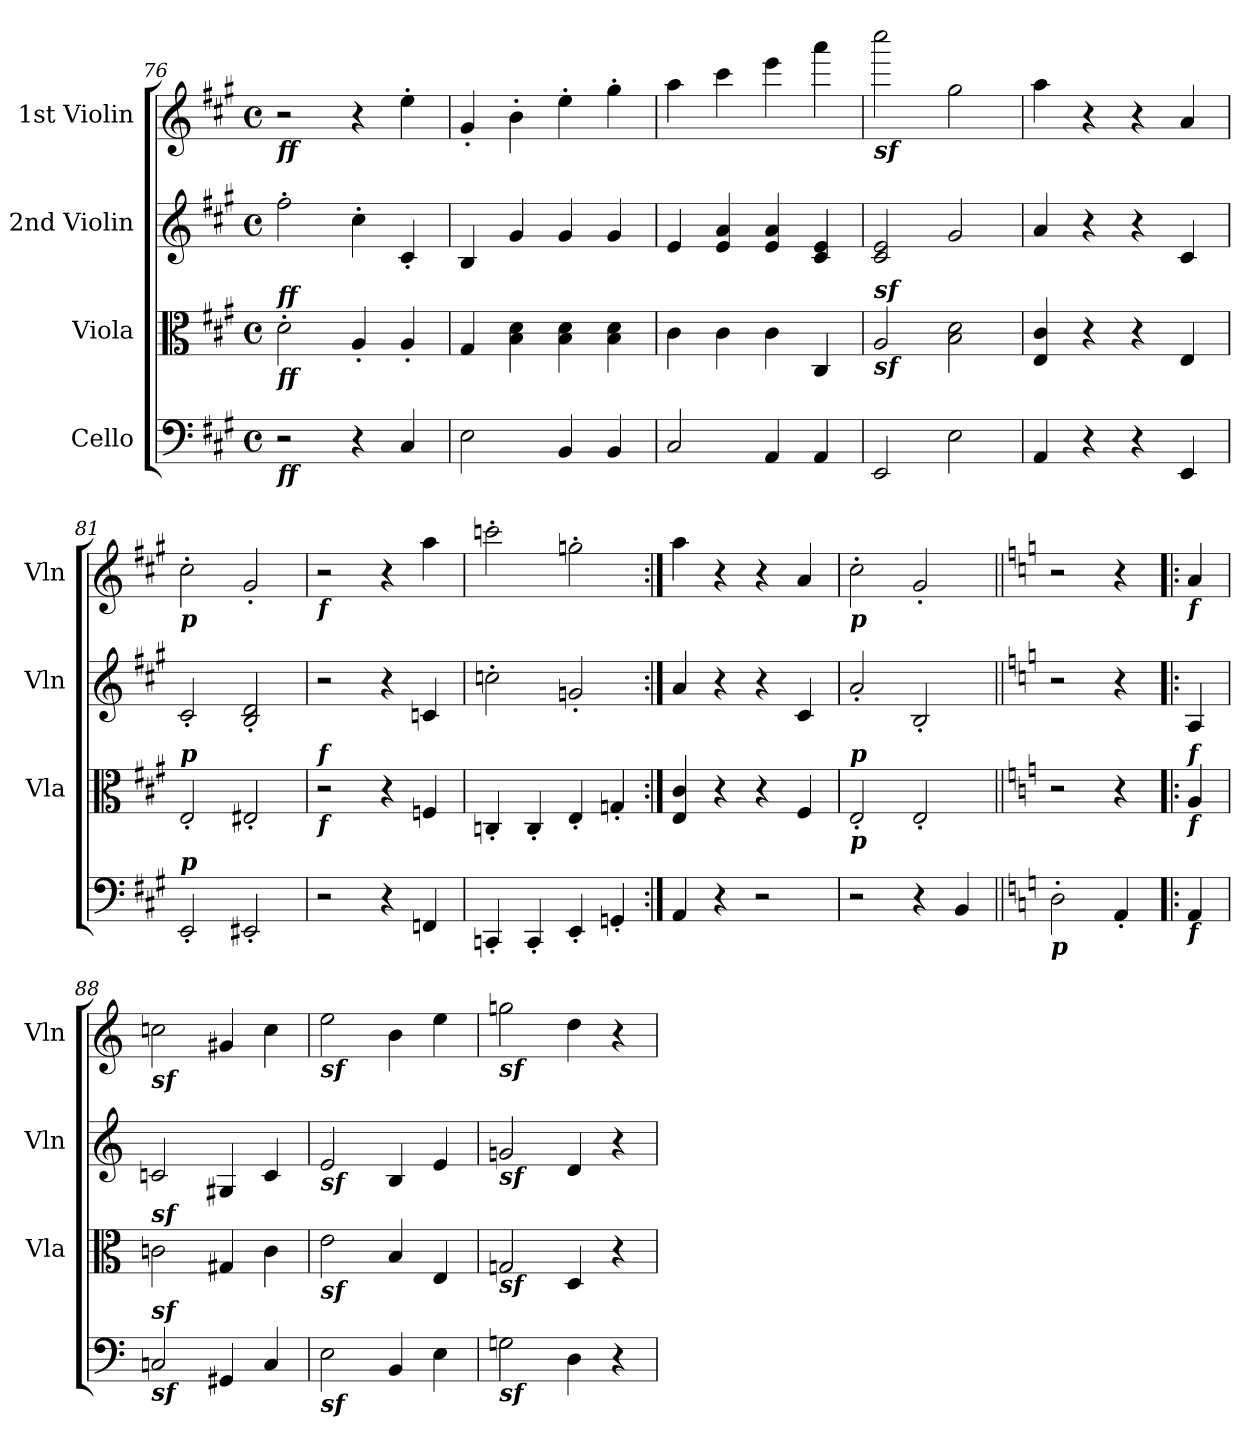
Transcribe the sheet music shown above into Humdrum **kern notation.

**kern	**kern	**kern	**kern
*part4	*part3	*part2	*part1
*staff4	*staff3	*staff2	*staff1
*I"Cello	*I"Viola	*I"2nd Violin	*I"1st Violin
*	*I'Vla	*I'Vln	*I'Vln
*clefF4	*clefC3	*clefG2	*clefG2
*k[f#c#g#]	*k[f#c#g#]	*k[f#c#g#]	*k[f#c#g#]
*A:	*A:	*A:	*A:
*M4/4	*M4/4	*M4/4	*M4/4
*met(c)	*met(c)	*met(c)	*met(c)
=76	=76	=76	=76
!	!	!	!LO:TX:b:Bi:t=ff
!	!LO:TX:a:Bi:t=ff	!	!
!	!LO:TX:b:Bi:t=ff	!	!
!LO:TX:b:Bi:t=ff	!	!	!
2r	2d'\	2ff#'\	2r
4r	4A'/	4cc#'\	4r
4C#/	4A'/	4c#'/	4ee'\
!!LO:PB:g=z
=77	=77	=77	=77
2E\	4G#/	4B/	4g#'/
.	4B\ 4d\	4g#/	4b'\
4BB/	4B\ 4d\	4g#/	4ee'\
4BB/	4B\ 4d\	4g#/	4gg#'\
=78	=78	=78	=78
2C#/	4c#\	4e/	4aa\
.	4c#\	4e/ 4a/	4ccc#\
4AA/	4c#\	4e/ 4a/	4eee\
4AA/	4C#/	4c#/ 4e/	4aaa\
=79	=79	=79	=79
!	!	!	!LO:TX:b:Bi:t=sf
!	!LO:TX:a:Bi:t=sf	!	!
!	!LO:TX:b:Bi:t=sf	!	!
2EE/	2A/	2c#/ 2e/	2cccc#\
2E\	2B\ 2d\	2g#/	2gg#\
=80	=80	=80	=80
4AA/	4E/ 4c#/	4a/	4aa\
4r	4r	4r	4r
4r	4r	4r	4r
4EE/	4E/	4c#/	4a/
=81	=81	=81	=81
!	!	!	!LO:TX:b:Bi:t=p
!	!LO:TX:a:Bi:t=p	!	!
!LO:TX:a:Bi:t=p	!	!	!
2EE'/	2E'/	2c#'/	2cc#'\
2EE#X'/	2E#X'/	2B/' 2d/'	2g#'/
=82	=82	=82	=82
!	!	!	!LO:TX:b:Bi:t=f
!	!LO:TX:a:Bi:t=f	!	!
!	!LO:TX:b:Bi:t=f	!	!
2r	2r	2r	2r
4r	4r	4r	4r
4FFn/	4Fn/	4cn/	4aa\
!!LO:PB:g=z
=83	=83	=83	=83
4CCn'/	4Cn'/	2ccn'\	2cccn'\
4CC'/	4C'/	.	.
4EE'/	4E'/	2gn'/	2ggn'\
4GGn'/	4Gn'/	.	.
=84:|!	=84:|!	=84:|!	=84:|!
4AA/	4E/ 4c#/	4a/	4aa\
4r	4r	4r	4r
2r	4r	4r	4r
.	4F#/	4c#/	4a/
=85	=85	=85	=85
!	!	!	!LO:TX:b:Bi:t=p
!	!LO:TX:a:Bi:t=p	!	!
!	!LO:TX:b:Bi:t=p	!	!
2r	2E'/	2a'/	2cc#'\
4r	2E'/	2B'/	2g#'/
4BB/	.	.	.
=86||	=86||	=86||	=86||
*k[]	*k[]	*k[]	*k[]
*C:	*C:	*C:	*C:
!LO:TX:b:Bi:t=p	!	!	!
2D'\	2r	2r	2r
4AA'/	4r	4r	4r
=87!|:	=87!|:	=87!|:	=87!|:
!	!	!	!LO:TX:b:Bi:t=f
!	!LO:TX:a:Bi:t=f	!	!
!	!LO:TX:b:Bi:t=f	!	!
!LO:TX:b:Bi:t=f	!	!	!
4AA/	4A/	4A/	4a/
!!LO:LB:g=z
=88	=88	=88	=88
!	!	!	!LO:TX:b:Bi:t=sf
!	!LO:TX:a:Bi:t=sf	!	!
!LO:TX:b:Bi:t=sf	!	!	!
!LO:TX:a:Bi:t=sf	!	!	!
2Cn/	2cn\	2cn/	2ccn\
4GG#X/	4G#X/	4G#X/	4g#X/
4C/	4c\	4c/	4cc\
=89	=89	=89	=89
!	!	!	!LO:TX:b:Bi:t=sf
!	!	!LO:TX:b:Bi:t=sf	!
!	!LO:TX:b:Bi:t=sf	!	!
!LO:TX:b:Bi:t=sf	!	!	!
2E\	2e\	2e/	2ee\
4BB/	4B/	4B/	4b\
4E\	4E/	4e/	4ee\
=90	=90	=90	=90
!	!	!	!LO:TX:b:Bi:t=sf
!	!	!LO:TX:b:Bi:t=sf	!
!	!LO:TX:b:Bi:t=sf	!	!
!LO:TX:b:Bi:t=sf	!	!	!
2Gn\	2Gn/	2gn/	2ggn\
4D\	4D/	4d/	4dd\
4r	4r	4r	4r
=	=	=	=
*-	*-	*-	*-
